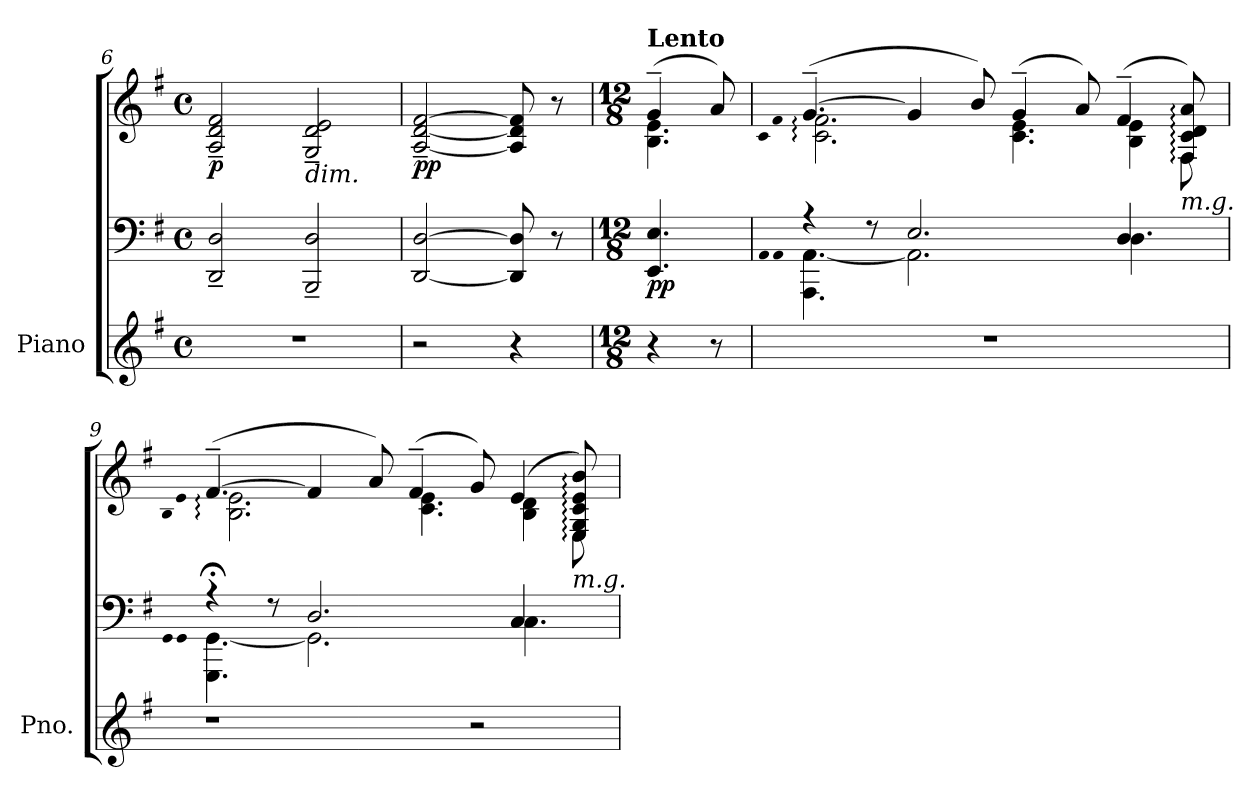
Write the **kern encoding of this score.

**kern	**kern	**kern	**dynam
*part1	*part1	*part1	*part1
*staff3	*staff2	*staff1	*staff1/2/3
*I"Piano	*	*	*
*I'Pno.	*	*	*
!!LO:LB:g=z
*clefG2	*clefF4	*clefG2	*
*k[f#]	*k[f#]	*k[f#]	*
*M4/4	*M4/4	*M4/4	*
*met(c)	*met(c)	*met(c)	*
=6	=6	=6	=6
!	!	!	!LO:DY:b
1r	2DD/~ 2D/~	2A/~ 2d/~ 2f#/~	p
!	!	!LO:TX:b:i:t=dim.	!
.	2BBB/~ 2D/~	2G/~ 2d/~ 2e/~	.
=7	=7	=7	=7
!	!	!	!LO:DY:b
2r	[2DD/ [2D/	[2A/~ [2d/~ [2f#/~	pp
4r	8DD/] 8D/]	8A/] 8d/] 8f#/]	.
.	8r	8r	.
=7X1	=7X1	=7X1	=7X1
*M12/8	*M12/8	*M12/8	*
*	*	*^	*
!	!	!LO:TX:a:B:t=Lento	!	!
!	!	!	!	!LO:DY:b=2
!	!	!	!	!LO:DY:n=1:b
4r	4.EE/ 4.E/	(>4g~/	4.B\ 4.e\	p p
8r	.	8a/)	.	.
*	*	*v	*v	*
=8	=8	=8	=8
*	*^	*	*
.	.	qAA	qc	.
.	.	qAA	qf#	.
*	*	*	*^	*
*	*	*	*	*^	*
1.r	4r	4.AAA\ [4.AA\	(>[4.g~/	2.c\: 2.f#\:	4.ryy	.
.	8r	.	.	.	.	.
*	*	*	*	*v	*v	*
.	2.E/	2.AA\]	4g/]	.	.
.	.	.	8b/)	.	.
.	.	.	(>4g~/	4.c\ 4.e\	.
.	.	.	8a/)	.	.
.	4D/	4.D\	(>4f#~/	4B\ 4e\	.
*	*	*	*	*^	*
!	!LO:TX:a:i:t=m.g.	!	!	!	!	!
.	8ryy	.	8F#/: 8c/: 8d/: 8a/:)	8ryy	8F#\	.
=9	=9	=9	=9	=9	=9	=9
.	.	qGG	qB	.	.	.
.	.	qGG	qe	.	.	.
1r	4r;<	4.GGG\ [4.GG\	(>[4.f#~/	2.B\: 2.e\:	4.ryy	.
.	8r	.	.	.	.	.
*	*	*	*	*v	*v	*
.	2.D/	2.GG\]	4f#/]	.	.
.	.	.	8a/)	.	.
.	.	.	(>4f#~/	4.c\ 4.e\	.
2r	.	.	8g/)	.	.
.	4C/	4.C\	(>4e/	4B\ 4d\	.
*	*	*	*	*^	*
!	!LO:TX:a:i:t=m.g.	!	!	!	!	!
.	8ryy	.	8E/: 8G/: 8c/: 8e/: 8b/:)	8ryy	8E\	.
*	*v	*v	*	*	*	*
*	*	*v	*v	*v	*
=	=	=	=
*-	*-	*-	*-
